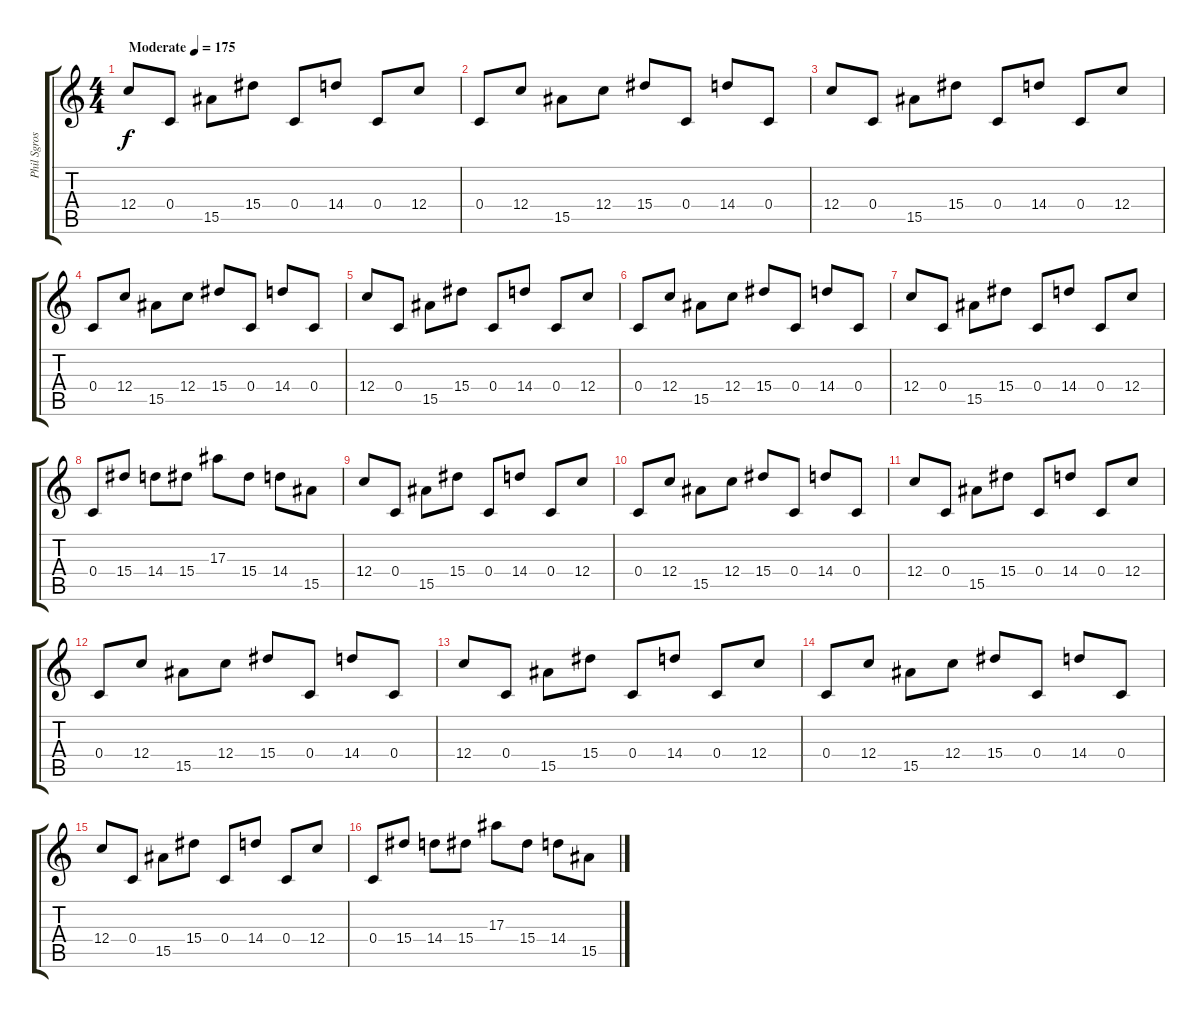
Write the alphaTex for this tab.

\track ("Phil Sgrosso" "Phil Sgros") {instrument distortionguitar}
\staff {score tabs}
\tuning (D4 A3 F3 C3 G2 C2) {hide}
\ts (4 4)
\tempo (175 "Moderate")
\clef g2
\ks c
12.4.8{dy f instrument distortionguitar} 0.4.8 15.5.8 15.4.8 0.4.8 14.4.8 0.4.8 12.4.8 |
0.4.8 12.4.8 15.5.8 12.4.8 15.4.8 0.4.8 14.4.8 0.4.8 |
12.4.8 0.4.8 15.5.8 15.4.8 0.4.8 14.4.8 0.4.8 12.4.8 |
0.4.8 12.4.8 15.5.8 12.4.8 15.4.8 0.4.8 14.4.8 0.4.8 |
12.4.8 0.4.8 15.5.8 15.4.8 0.4.8 14.4.8 0.4.8 12.4.8 |
0.4.8 12.4.8 15.5.8 12.4.8 15.4.8 0.4.8 14.4.8 0.4.8 |
12.4.8 0.4.8 15.5.8 15.4.8 0.4.8 14.4.8 0.4.8 12.4.8 |
0.4.8 15.4.8 14.4.8 15.4.8 17.3.8 15.4.8 14.4.8 15.5.8 |
12.4.8 0.4.8 15.5.8 15.4.8 0.4.8 14.4.8 0.4.8 12.4.8 |
0.4.8 12.4.8 15.5.8 12.4.8 15.4.8 0.4.8 14.4.8 0.4.8 |
12.4.8 0.4.8 15.5.8 15.4.8 0.4.8 14.4.8 0.4.8 12.4.8 |
0.4.8 12.4.8 15.5.8 12.4.8 15.4.8 0.4.8 14.4.8 0.4.8 |
12.4.8 0.4.8 15.5.8 15.4.8 0.4.8 14.4.8 0.4.8 12.4.8 |
0.4.8 12.4.8 15.5.8 12.4.8 15.4.8 0.4.8 14.4.8 0.4.8 |
12.4.8 0.4.8 15.5.8 15.4.8 0.4.8 14.4.8 0.4.8 12.4.8 |
0.4.8 15.4.8 14.4.8 15.4.8 17.3.8 15.4.8 14.4.8 15.5.8
